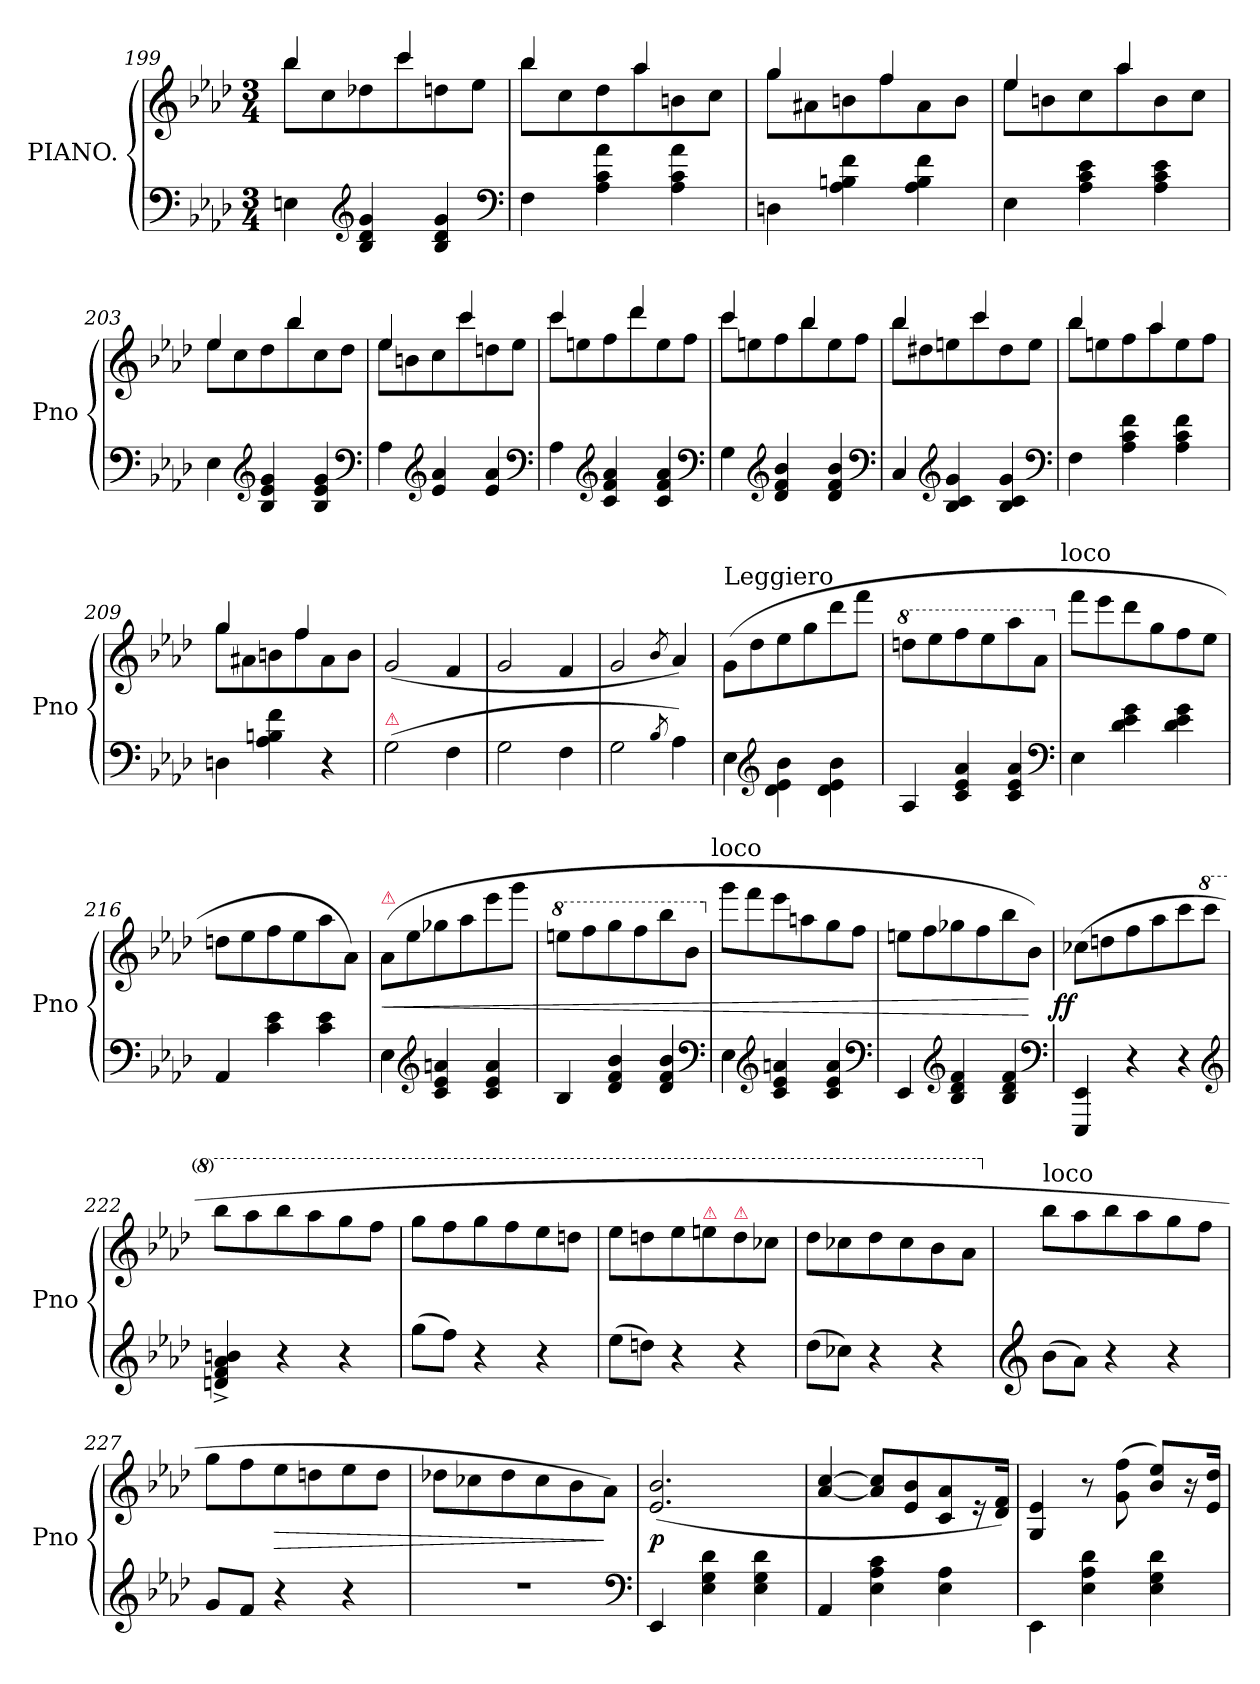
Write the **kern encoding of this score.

**kern	**kern	**dynam
*part1	*part1	*part1
*staff2	*staff1	*staff1/2
*I"PIANO.	*	*
*I'Pno	*	*
*clefF4	*clefG2	*
*k[b-e-a-d-]	*k[b-e-a-d-]	*
*A-:	*A-:	*
*M3/4	*M3/4	*
=199	=199	=199
*	*^	*
4En	4bb-	8bb-L	.
.	.	8cc	.
*clefG2	*	*	*
4B- 4d- 4g	8rcccyy	8dd-X	.
.	4ccc	8ccc	.
4B- 4d- 4g	.	8ddn	.
.	8rcccyy	8ee-J	.
*clefF4	*	*	*
=200	=200	=200	=200
4F	4bb-	8bb-L	.
.	.	8cc	.
4A- 4c 4a-	8reeeyy	8dd-	.
.	4aa-	8aa-	.
4A- 4c 4a-	.	8bn	.
.	8rcccyy	8ccJ	.
=201	=201	=201	=201
4Dn	4gg	8ggL	.
.	.	8a#X	.
4A- 4Bn 4f	8rcccyy	8bn	.
.	4ff	8ff	.
4A- 4B 4f	.	8a#	.
.	8rcccyy	8bJ	.
=202	=202	=202	=202
4E-	4ee-	8ee-L	.
.	.	8bn	.
4A- 4c 4e-	8rcccyy	8cc	.
.	4aa-	8aa-	.
4A- 4c 4e-	.	8b	.
.	8rcccyy	8ccJ	.
=203	=203	=203	=203
4E-	4ee-	8ee-L	.
.	.	8cc	.
*clefG2	*	*	*
4B- 4e- 4g	8reeeyy	8dd-	.
.	4bb-	8bb-	.
4B- 4e- 4g	.	8cc	.
.	8raayy	8dd-J	.
*clefF4	*	*	*
=204	=204	=204	=204
4A-	4ee-	8ee-L	.
.	.	8bn	.
*clefG2	*	*	*
4e- 4a-	8rcccyy	8cc	.
.	4ccc	8ccc	.
4e- 4a-	.	8ddn	.
.	8rcccyy	8ee-J	.
*clefF4	*	*	*
=205	=205	=205	=205
4A-	4ccc	8cccL	.
.	.	8een	.
*clefG2	*	*	*
4c 4f 4a-	8reeeyy	8ff	.
.	4ddd-	8ddd-	.
4c 4f 4a-	.	8ee	.
.	8reeeyy	8ffJ	.
*clefF4	*	*	*
=206	=206	=206	=206
4G	4ccc	8cccL	.
.	.	8een	.
*clefG2	*	*	*
4d- 4f 4b-	8rcccyy	8ff	.
.	4bb-	8bb-	.
4d- 4f 4b-	.	8ee	.
.	8rcccyy	8ffJ	.
*clefF4	*	*	*
=207	=207	=207	=207
4C	4bb-	8bb-L	.
.	.	8dd#X	.
*clefG2	*	*	*
4B- 4c 4g	8reeeyy	8een	.
.	4ccc	8ccc	.
4B- 4c 4g	.	8dd#	.
.	8rcccyy	8eeJ	.
*clefF4	*	*	*
=208	=208	=208	=208
4F	4bb-	8bb-L	.
.	.	8een	.
4A- 4c 4f	8reeeyy	8ff	.
.	4aa-	8aa-	.
4A- 4c 4f	.	8ee	.
.	8reeeyy	8ffJ	.
=209	=209	=209	=209
4Dn	4gg	8ggL	.
.	.	8a#X	.
4A- 4Bn 4f	8rcccyy	8bn	.
.	4ff	8ff	.
4r	.	8a#	.
.	8raayy	8bJ	.
=210	=210	=210	=210
!LO:TX:a:color=crimson:t=⚠	!	!	!
*	*v	*v	*
(>2G	(>2g	.
4F	4f	.
=211	=211	=211
2G	2g	.
4F	4f	.
=212	=212	=212
2G	2g	.
8qB-/	8qb-/	.
4A-)	4a-)	.
=213	=213	=213
!	!LO:TX:a:t=Leggiero	!
4E-	(8gL	.
.	8dd-	.
*clefG2	*	*
4d-\ 4e-\ 4b-\	8ee-	.
.	8gg	.
4d-\ 4e-\ 4b-\	8ddd-	.
.	8fffJ	.
=214	=214	=214
*	*8va	*
4A-	8dddnL	.
.	8eee-	.
4c 4e- 4a-	8fff	.
.	8eee-	.
4c 4e- 4a-	8aaa-	.
.	8aa-J	.
*clefF4	*	*
!	!LO:TX:a:t=loco	!
=215	=215	=215
*	*X8va	*
4E-	8fffL	.
.	8eee-	.
4d- 4e- 4g	8ddd-	.
.	8gg	.
4d- 4e- 4g	8ff	.
.	8ee-J	.
=216	=216	=216
4AA-	8ddnL	.
.	8ee-	.
4c 4e-	8ff	.
.	8ee-	.
4c 4e-	8aa-	.
.	8a-J)	.
=217	=217	=217
!	!LO:TX:a:color=crimson:t=⚠	!
4E-	(8a-L	<
.	8ee-	.
*clefG2	*	*
4c 4e- 4an	8gg-X	.
.	8aa-	.
4c 4e- 4a	8eee-	.
.	8gggJ	.
=218	=218	=218
*	*8va	*
4B-	8eeenL	.
.	8fff	.
4d- 4f 4b-	8ggg	.
.	8fff	.
4d- 4f 4b-	8bbb-	.
.	8bb-J	.
*clefF4	*	*
!	!LO:TX:a:t=loco	!
=219	=219	=219
*	*X8va	*
4E-	8gggL	.
.	8fff	.
*clefG2	*	*
4c 4e- 4an	8eee-	.
.	8aan	.
4c 4e- 4a	8gg	.
.	8ffJ	.
*clefF4	*	*
=220	=220	=220
4EE-	8eenL	.
.	8ff	.
*clefG2	*	*
4B- 4d- 4f	8gg-X	.
.	8ff	.
4B- 4d- 4f	8bb-	.
.	8b-J)	[
*clefF4	*	*
=221	=221	=221
!	!	!LO:DY:rj
4EEE- 4EE-	(8cc-XL	ff
.	8ddn	.
4r	8ff	.
.	8aa-	.
4r	8ccc	.
*	*8va	*
.	8ccccJ	.
*clefG2	*	*
=222	=222	=222
4dn^> 4f^> 4a-^> 4bn^>	8bbb-L	.
.	8aaa-	.
4r	8bbb-	.
.	8aaa-	.
4r	8ggg	.
.	8fffJ	.
=223	=223	=223
(>8ggL	8gggL	.
8ffJ)	8fff	.
4r	8ggg	.
.	8fff	.
4r	8eee-	.
.	8dddnJ	.
=224	=224	=224
(8ee-L	8eee-L	.
8ddnJ)	8dddn	.
4r	8eee-	.
!	!LO:TX:a:color=crimson:t=⚠	!
.	8eeen	.
!	!LO:TX:a:color=crimson:t=⚠	!
4r	8ddd	.
.	8ccc-XJ	.
=225	=225	=225
(8dd-L	8ddd-L	.
8cc-XJ)	8ccc-X	.
4r	8ddd-	.
.	8ccc-	.
4r	8bb-	.
.	8aa-J	.
=226	=226	=226
*clefG2	*	*
*	*X8va	*
!	!LO:TX:a:t=loco	!
(8b-\L	8bb-L	.
8a-J)	8aa-	.
4r	8bb-	.
.	8aa-	.
4r	8gg	.
.	8ffJ	.
=227	=227	=227
8gL	8ggL	.
8fJ	8ff	.
4r	8ee-	>
.	8ddn	.
4r	8ee-	.
.	8ddJ	.
=228	=228	=228
2.rdd	8dd-XL	.
.	8cc-X	.
.	8dd-	.
.	8cc-	.
.	8b-	.
.	8a-J)	]
*clefF4	*	*
=229	=229	=229
4EE-	(>2.e- 2.b-	p
4E- 4G 4d-	.	.
4E- 4G 4d-	.	.
=230	=230	=230
4AA-	[4a-/ [4cc/	.
4E- 4A- 4c	8a-] 8cc]L	.
.	8e- 8b-	.
4E- 4A-	8c 8a-	.
.	16r	.
.	16d- 16fJk)	.
=231	=231	=231
4EE-\	4G/ 4e-/	.
4E- 4A- 4d-	8r	.
.	(8g 8ff	.
4E- 4G 4d-	8b- 8ee-L)	.
.	16r	.
.	16e- 16dd-Jk	.
=	=	=
*-	*-	*-
